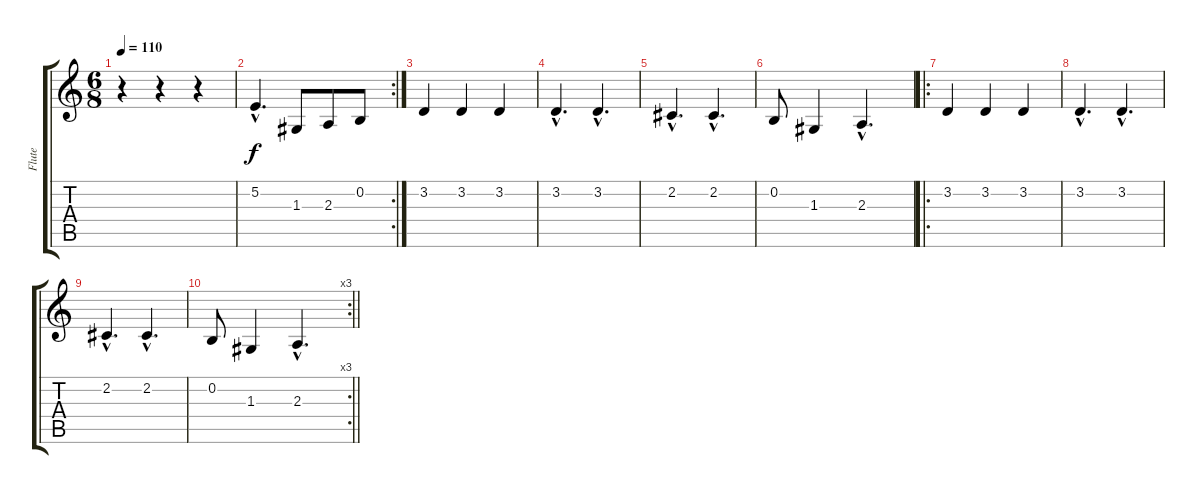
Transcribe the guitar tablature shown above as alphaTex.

\track ("Flute" "Flute") {instrument flute}
\staff {score tabs}
\tuning (E4 B3 G3 D3 A2 E2) {hide}
\ts (6 8)
\tempo 110
\clef g2
\ks c
r.4{dy f} r.4 r.4 |
\rc 2
5.2{hac}.4{d} 1.3.8{instrument acousticguitarnylon} 2.3.8 0.2.8 |
3.2.4{instrument flute} 3.2.4 3.2.4 |
3.2{hac}.4{d} 3.2{hac}.4{d} |
2.2{hac}.4{d} 2.2{hac}.4{d} |
0.2.8 1.3.4 2.3{hac}.4{d} |
\ro
3.2.4 3.2.4 3.2.4 |
3.2{hac}.4{d} 3.2{hac}.4{d} |
2.2{hac}.4{d} 2.2{hac}.4{d} |
\rc 3
\barLineRight lightlight
0.2.8 1.3.4 2.3{hac}.4{d}
